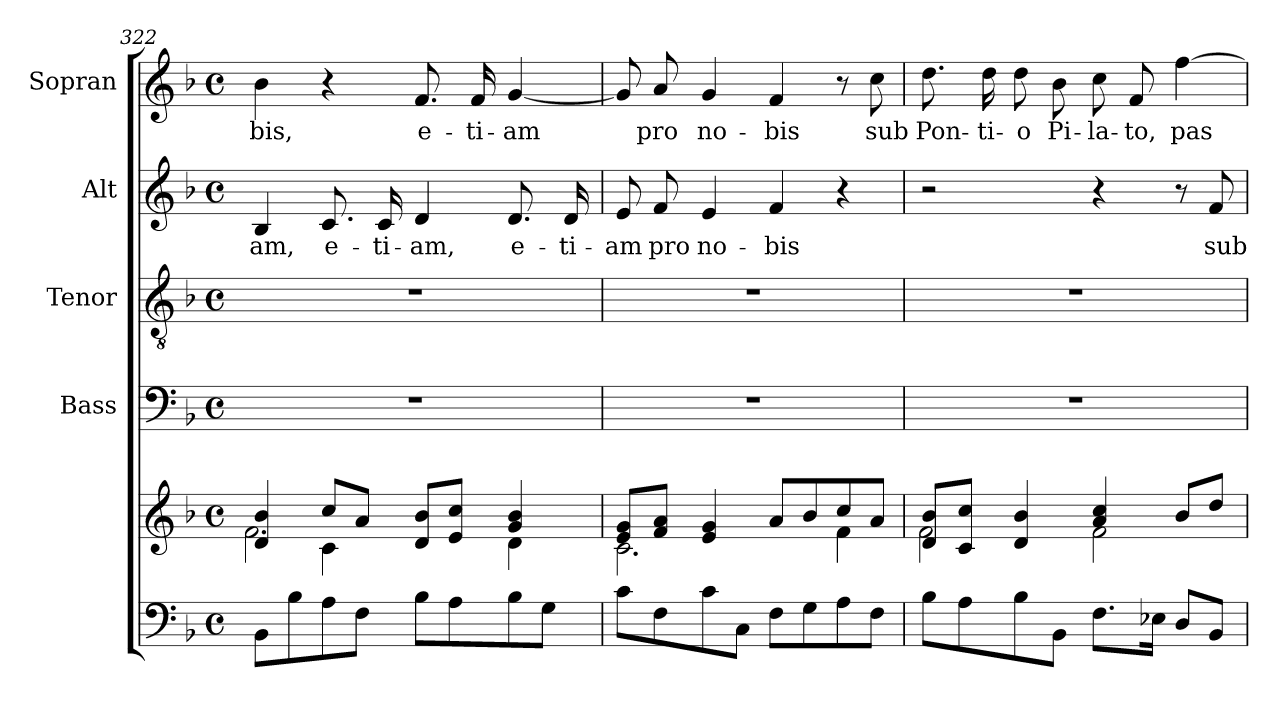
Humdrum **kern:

**kern	**kern	**kern	**kern	**kern	**text	**kern	**text
*part5	*part5	*part4	*part3	*part2	*part2	*part1	*part1
*staff6	*staff5	*staff4	*staff3	*staff2	*staff2	*staff1	*staff1
*	*	*I"Bass	*I"Tenor	*I"Alt	*	*I"Sopran	*
*	*	*I'B.	*I'T.	*I'A.	*	*I'S.	*
!!LO:LB:g=z
*clefF4	*clefG2	*clefF4	*clefGv2	*clefG2	*	*clefG2	*
*k[b-]	*k[b-]	*k[b-]	*k[b-]	*k[b-]	*	*k[b-]	*
*F:	*F:	*F:	*F:	*F:	*	*F:	*
*M4/4	*M4/4	*M4/4	*M4/4	*M4/4	*	*M4/4	*
*met(c)	*met(c)	*met(c)	*met(c)	*met(c)	*	*met(c)	*
=322	=322	=322	=322	=322	=322	=322	=322
*	*^	*	*	*	*	*	*
*	*	*^	*	*	*	*	*	*
!	!	!	!	!	!	!	!LO:LY:b	!	!LO:LY:b
8BB-\L	4d/ 4b-/	2.f\	4ryy	1r	1r	4B-/	-am,	4b-\	-bis,
8B-\	.	.	.	.	.	.	.	.	.
!	!	!	!	!	!	!	!LO:LY:b	!	!
8A\	8cc/L	.	4c\	.	.	8.c/	e-	4r	.
8F\J	8a/J	.	.	.	.	.	.	.	.
!	!	!	!	!	!	!	!LO:LY:b	!	!
.	.	.	.	.	.	16c/	-ti-	.	.
!	!	!	!	!	!	!	!LO:LY:b	!	!LO:LY:b
8B-\L	8d/ 8b-/L	.	2ryy	.	.	4d/	-am,	8.f/	e-
8A\	8e/ 8cc/J	.	.	.	.	.	.	.	.
!	!	!	!	!	!	!	!	!	!LO:LY:b
.	.	.	.	.	.	.	.	16f/	-ti-
!	!	!	!	!	!	!	!LO:LY:b	!	!LO:LY:b
8B-\	4g/ 4b-/	4d\	.	.	.	8.d/	e-	[4g/	-am
8G\J	.	.	.	.	.	.	.	.	.
!	!	!	!	!	!	!	!LO:LY:b	!	!
.	.	.	.	.	.	16d/	-ti-	.	.
*	*	*v	*v	*	*	*	*	*	*
=323	=323	=323	=323	=323	=323	=323	=323	=323
!	!	!	!	!	!	!LO:LY:b	!	!
8c\L	8e/ 8g/L	2.c\	1r	1r	8e/	-am	8g/]	.
!	!	!	!	!	!	!LO:LY:b	!	!LO:LY:b
8F\	8f/ 8a/J	.	.	.	8f/	pro	8a/	pro
!	!	!	!	!	!	!LO:LY:b	!	!LO:LY:b
8c\	4e/ 4g/	.	.	.	4e/	no-	4g/	no-
8C\J	.	.	.	.	.	.	.	.
!	!	!	!	!	!	!LO:LY:b	!	!LO:LY:b
8F\L	8a/L	.	.	.	4f/	-bis	4f/	-bis
8G\	8b-/	.	.	.	.	.	.	.
8A\	8cc/	4f\	.	.	4r	.	8r	.
!	!	!	!	!	!	!	!	!LO:LY:b
8F\J	8a/J	.	.	.	.	.	8cc\	sub
=324	=324	=324	=324	=324	=324	=324	=324	=324
!	!	!	!	!	!	!	!	!LO:LY:b
8B-\L	8d/ 8b-/L	2f\	1r	1r	2r	.	8.dd\	Pon-
8A\	8c/ 8cc/J	.	.	.	.	.	.	.
!	!	!	!	!	!	!	!	!LO:LY:b
.	.	.	.	.	.	.	16dd\	-ti-
!	!	!	!	!	!	!	!	!LO:LY:b
8B-\	4d/ 4b-/	.	.	.	.	.	8dd\	-o
!	!	!	!	!	!	!	!	!LO:LY:b
8BB-\J	.	.	.	.	.	.	8b-\	Pi-
!	!	!	!	!	!	!	!	!LO:LY:b
8.F\L	4a/ 4cc/	2f\	.	.	4r	.	8cc\	-la-
!	!	!	!	!	!	!	!	!LO:LY:b
.	.	.	.	.	.	.	8f/	-to,
16E-X\Jk	.	.	.	.	.	.	.	.
!	!	!	!	!	!	!	!	!LO:LY:b
8D/L	8b-/L	.	.	.	8r	.	[4ff\	pas-
!	!	!	!	!	!	!LO:LY:b	!	!
8BB-/J	8dd/J	.	.	.	8f/	sub	.	.
*	*v	*v	*	*	*	*	*	*
=	=	=	=	=	=	=	=
*-	*-	*-	*-	*-	*-	*-	*-
